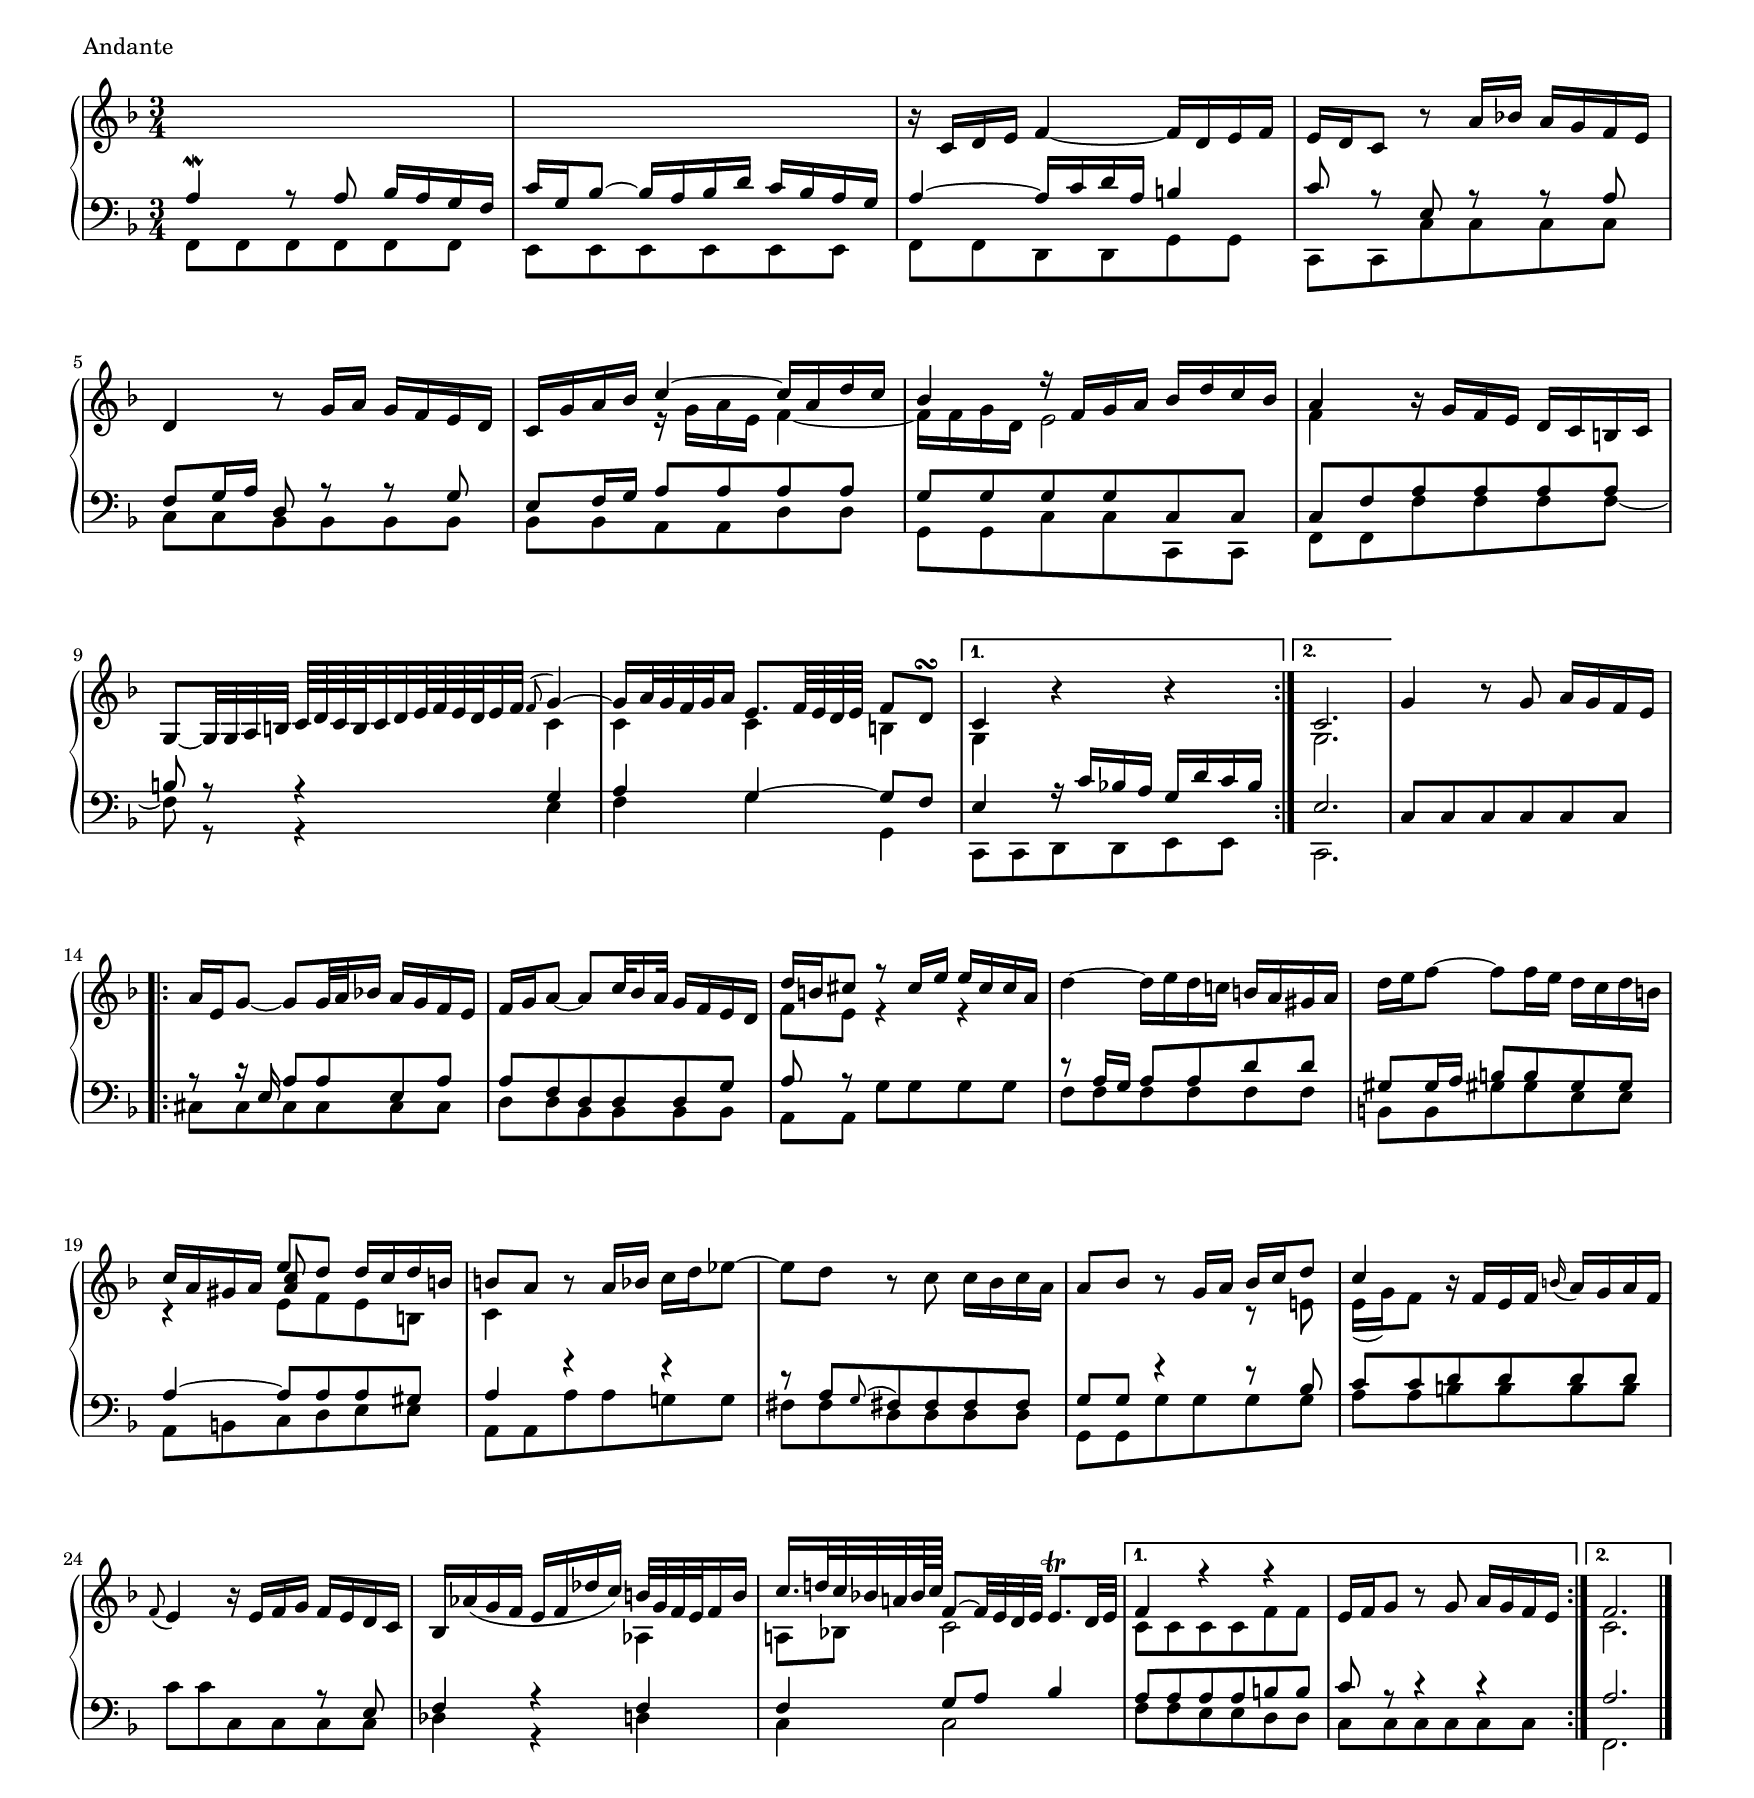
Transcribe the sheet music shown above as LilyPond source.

\version "2.18.2"

cstr = \change Staff = "right"
cstl = \change Staff = "left"

breaks = {
  s2.*13 \break
}

#(set-global-staff-size 20)

\paper {
  #(set-paper-size "a3")
  print-page-number = ##f
  between-system-padding = #0.1
  between-system-space = #0.1
  ragged-last-bottom = ##f
  ragged-bottom = ##f
  
  top-margin = 12 \cm
  bottom-margin = .3 \cm
}

\version "2.18.2"

cstr = \change Staff = "right"
cstl = \change Staff = "left"

\header {
  meter = "Andante"
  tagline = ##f
}

global = {
  \key d \minor
  \time 3/4
  %\override Staff.NoteCollision #'merge-differently-dotted = ##t
}

rightOne = \relative c' {
  \global

  \oneVoice
  \repeat volta 2 {
    s2. s2.
    r16 c d e f4 ~ f16 d e f
    
    e d c8 r a'16 bes! a g f e
    d4 r8 g16 a g f e d
    c g' a bes \voiceOne c4 ~ c16 a d c
    
    bes4 r16 f g a bes d c bes
    a4 \oneVoice r16 g f e d c b c
    g8 ~ g32 g a b c64 d c b c32 d e64 f e d e32 f \voiceOne \appoggiatura f8 g4 ~
    g16 a32 g f g a16 e8. f64 e d e f8 d\turn 
  } \alternative {
    { c4 \oneVoice r r }
    { c2. }
  }
  
  \oneVoice 
  g'4 r8 g a16 g f e
  
  \repeat volta 2 {
    a e g8 ~ g8 g32 a bes!16 a g f e
    
    f g a8 ~ a c32 bes16 a32 g16 f e d
    \voiceOne d' b cis8 r cis16 e e cis cis a
    \oneVoice d4 ~ d16 e d c! b a gis a
    d e f8 ~ f f16 e d c d b
    
    \voiceOne c a gis a <<{ e'8 d } \new Voice { \voiceThree <a c>8 }>> d16 c d b
    b8 a \oneVoice r a16 bes c d ees8 ~ 
    ees d r c c16 bes c a
    a8 bes r g16 a \voiceOne bes c d8
    
    c4 \oneVoice r16 f, e f \appoggiatura b16 a g a f
    \appoggiatura f8 e4 r16 e f g f e d c
    bes aes'( g f e f des' c) \voiceOne b32 g f e f16 b
    c16. d!32 c bes! a! bes64 c f,8 ~ f32 e d e e8.-\trill d32 e
  } \alternative {
    { f4 r r \oneVoice e16 f g8 r g a16 g f e }
    { f2. }
  }
  \bar "|."
}

rightTwo = \relative c'' {
  \global
  
  \repeat volta 2 {
    s2.*5
    s4 r16 g a e f4 ~
    f16 f g d e2
    f4 s2
    s2 c4 
    c c b
  } \alternative {
    { g4 s2 }
    { g2. }
  }
  
  s2.
  
  \repeat volta 2 {
    s2.*2
    f'8 e r4 r
    s2.*2
    
    r4 e8 f e b
    c4 s2
    s2.
    s2 r8 e!
    
    e16( g) f8 s2
    s2. 
    s2 aes,4
    a!8 bes! c2
  } \alternative {
    { c8 c c c f f s2. }
    { c2. }
  }
}

leftOne = \relative c' {
  \global
  
  \repeat volta 2 {
    a4-\mordent r8 a bes16 a g f
    c' g bes8 ~ bes16 a bes d c bes a g
    a4 ~ a16 c d a b4
    
    c8 r e, r r a
    f g16 a d,8 r r g
    e f16 g a8 a a a
    
    g g g g c, c
    c f a a a a
    b r r4 g
    a g ~ g8 f
  } \alternative {
    { e4 r16 c' bes! a g d' c bes }
    { e,2. }
  }
  
  \repeat unfold 6 { c8 }
  
  \repeat volta 2 {
    r8 r16 e a8 a e a
    a f d d d g
    a r s2
    r8 a16 g a8 a d d 
    gis, gis16 a b8 b gis gis
    
    a4 ~ a8 a a gis
    a4 r r
    r8 a \appoggiatura g8 fis! fis fis fis
    g g r4 r8 bes
    
    c c d d d d 
    s2 r8 e,
    f4 r f
    f g8 a bes4
  } \alternative {
    { a8 a a a b b c r r4 r }
    { a2. }
  }
}

leftTwo = \relative c, {
  \global
  
  \repeat volta 2 {
    \repeat unfold 6 { f8 }
    \repeat unfold 6 { e }
    f f d d g g
    
    c, c 
    \repeat unfold 6 { c' }
    \repeat unfold 6 { bes }
    a a d d
    
    g, g c c c, c
    f f f' f f f ~
    f r r4 e
    f g g,
  } \alternative {
    { c,8 c d d e e }
    { c2. }
  }
  
  s2.
  
  \repeat volta 2 {
    \repeat unfold 6 { cis'8 }
    
    d d bes bes bes bes
    a[ a] g' g g g
    \repeat unfold 6 { f }
    b, b gis'! gis e e
    
    a, b c d e e
    a, a a' a g! g
    fis fis d d d d
    g, g g' g g g
    
    a a b b b b
    c c c, c c c
    des4 r d
    
    c c2
    
  } \alternative {
    { f8 f e e d d 
      c c c c c c }
    { f,2. }
  }
}

\score {
  \new PianoStaff <<
    \new Staff = "right" {
      << 
        \breaks
        \new Voice { \voiceOne \rightOne }
        \new Voice { \voiceTwo \rightTwo }
      >>
    }
    \new Staff = "left" { 
      \clef bass 
      <<
        \breaks 
        \new Voice { \voiceOne \leftOne }
        \new Voice { \voiceTwo \leftTwo }
      >>
    }
  >>
  \layout { indent = 0 }
}

